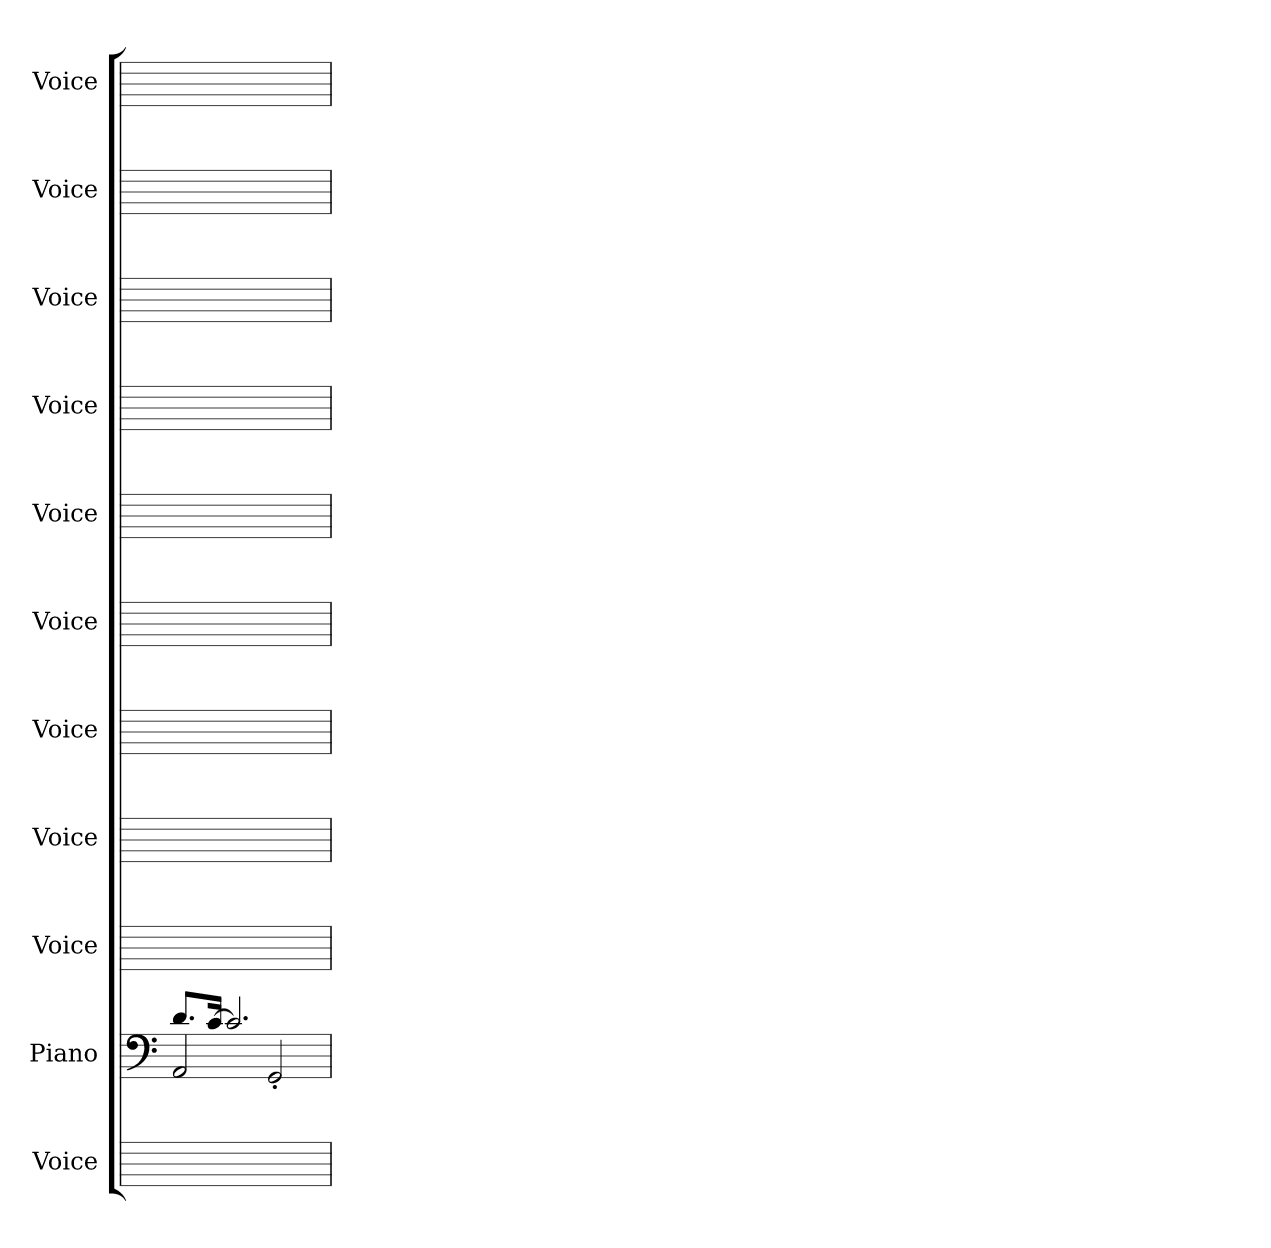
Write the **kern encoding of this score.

**kern	**kern	**kern	**kern	**kern	**kern	**kern	**kern	**kern	**kern	**kern
*part11	*part10	*part9	*part8	*part7	*part6	*part5	*part4	*part3	*part2	*part1
*staff11	*staff10	*staff9	*staff8	*staff7	*staff6	*staff5	*staff4	*staff3	*staff2	*staff1
*I"Voice	*I"Piano	*I"Voice	*I"Voice	*I"Voice	*I"Voice	*I"Voice	*I"Voice	*I"Voice	*I"Voice	*I"Voice
*	*I'Pno	*	*	*	*	*	*	*	*	*
*	*clefF4	*	*	*	*	*	*	*	*	*
=	=	=	=	=	=	=	=	=	=	=
*	*^	*	*	*	*	*	*	*	*	*
4ryy	8.d/L	2AA/	4ryy	4ryy	4ryy	4ryy	4ryy	4ryy	4ryy	4ryy	4ryy
.	[<16c/Jk	.	.	.	.	.	.	.	.	.	.
2.ryy	2.c/]	.	2.ryy	2.ryy	2.ryy	2.ryy	2.ryy	2.ryy	2.ryy	2.ryy	2.ryy
.	.	2GG'</	.	.	.	.	.	.	.	.	.
*	*v	*v	*	*	*	*	*	*	*	*	*
=	=	=	=	=	=	=	=	=	=	=
*-	*-	*-	*-	*-	*-	*-	*-	*-	*-	*-
